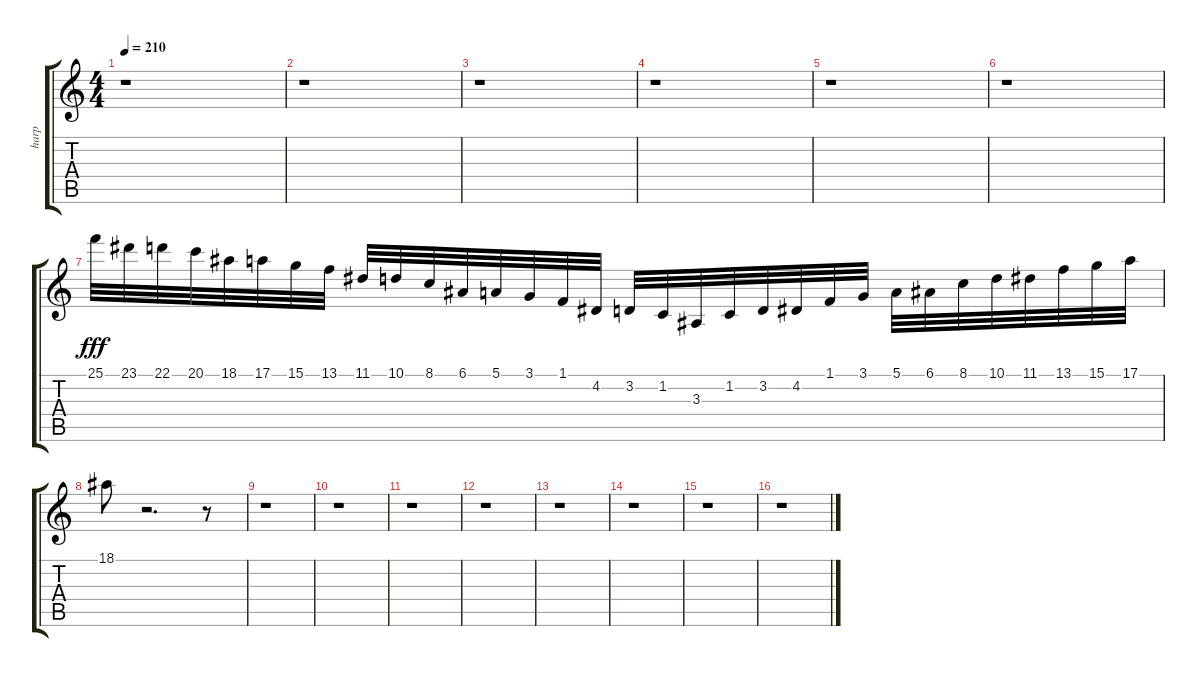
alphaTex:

\track ("harp                " "harp      ") {instrument stringensemble1}
\staff {score tabs}
\tuning (E4 B3 G3 D3 A2 E2) {hide}
\ts (4 4)
\tempo 210
\clef g2
\ks c
r.1{dy fff} |
r.1 |
r.1 |
r.1 |
r.1 |
r.1 |
25.1.32 23.1.32 22.1.32 20.1.32 18.1.32 17.1.32 15.1.32 13.1.32 11.1.32 10.1.32 8.1.32 6.1.32 5.1.32 3.1.32 1.1.32 4.2.32 3.2.32 1.2.32 3.3.32 1.2.32 3.2.32 4.2.32 1.1.32 3.1.32 5.1.32 6.1.32 8.1.32 10.1.32 11.1.32 13.1.32 15.1.32 17.1.32 |
18.1.8 r.2{d} r.8 |
r.1 |
r.1 |
r.1 |
r.1 |
r.1 |
r.1 |
r.1 |
r.1
